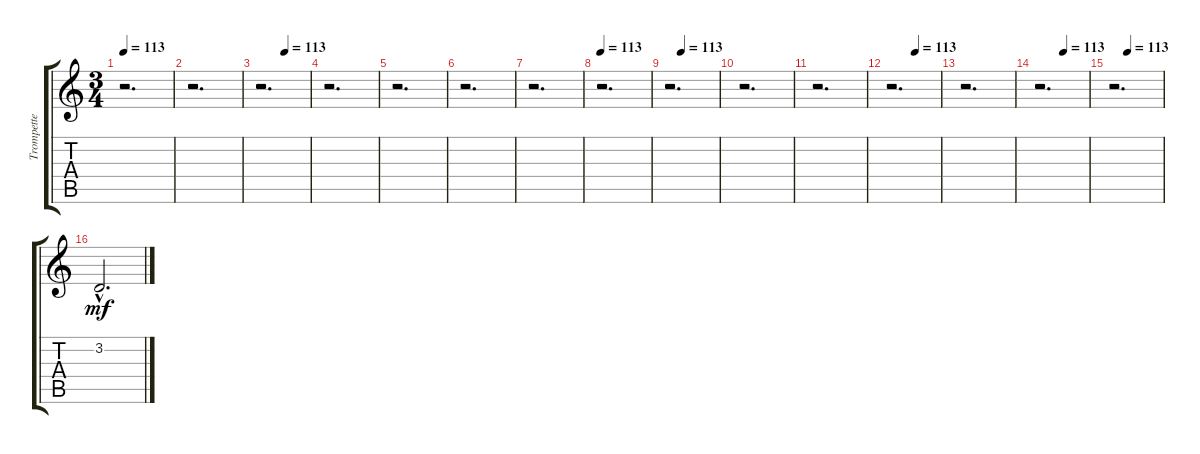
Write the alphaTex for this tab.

\track ("Trompette" "Trompette") {instrument trumpet}
\staff {score tabs}
\tuning (E4 B3 G3 D3 A2 E2) {hide}
\ts (3 4)
\tempo 113
\clef g2
\ks c
r.2{d dy f} |
r.2{d} |
\tempo (113 0.5)
r.2{d} |
r.2{d} |
r.2{d} |
r.2{d} |
r.2{d} |
\tempo 113
r.2{d} |
\tempo (113 0.25)
r.2{d} |
r.2{d} |
r.2{d} |
\tempo (113 0.5)
r.2{d} |
r.2{d} |
\tempo (113 0.5)
r.2{d} |
\tempo (113 0.2916666666666667)
r.2{d} |
3.2{hac}.2{d dy mf}
